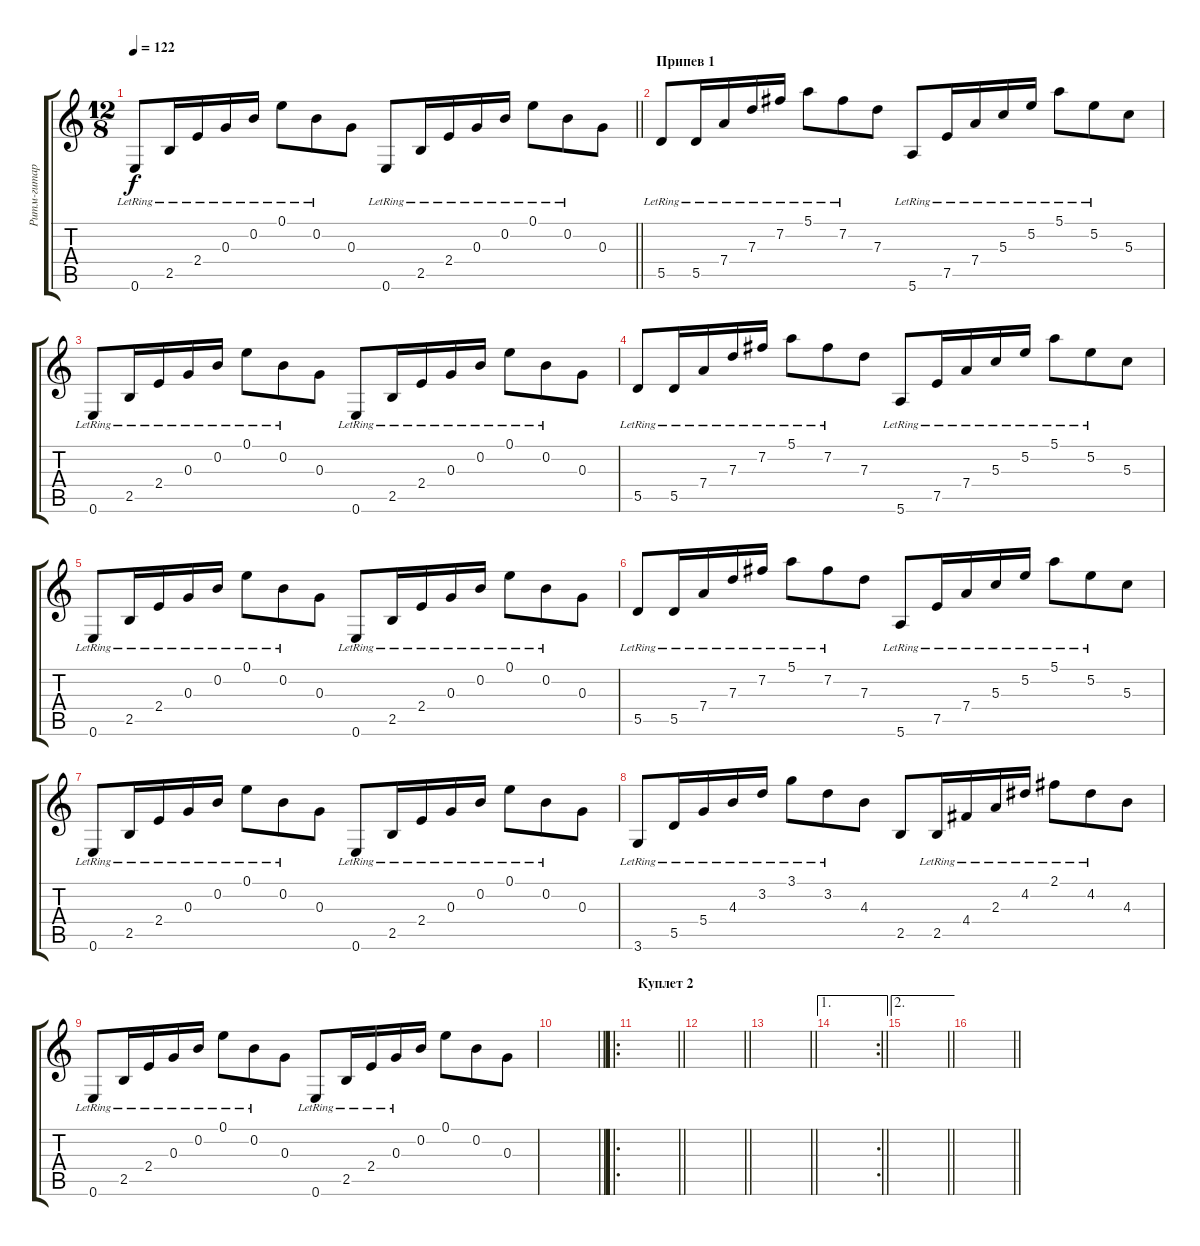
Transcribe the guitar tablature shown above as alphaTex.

\track ("Ритм-гитара" "Ритм-гитар") {instrument acousticguitarsteel}
\staff {score tabs}
\tuning (E4 B3 G3 D3 A2 E2) {hide}
\ts (12 8)
\tempo 122
\clef g2
\barLineRight lightlight
\ks c
0.6{lr}.8{dy f} 2.5{lr}.16 2.4{lr}.16 0.3{lr}.16 0.2{lr}.16 0.1{lr}.8 0.2{lr}.8 0.3.8 0.6{lr}.8 2.5{lr}.16 2.4{lr}.16 0.3{lr}.16 0.2{lr}.16 0.1{lr}.8 0.2{lr}.8 0.3.8 |
\section ("" "Припев 1")
5.5{lr}.8 5.5{lr}.16 7.4{lr}.16 7.3{lr}.16 7.2{lr}.16 5.1{lr}.8 7.2{lr}.8 7.3.8 5.6{lr}.8 7.5{lr}.16 7.4{lr}.16 5.3{lr}.16 5.2{lr}.16 5.1{lr}.8 5.2{lr}.8 5.3.8 |
0.6{lr}.8 2.5{lr}.16 2.4{lr}.16 0.3{lr}.16 0.2{lr}.16 0.1{lr}.8 0.2{lr}.8 0.3.8 0.6{lr}.8 2.5{lr}.16 2.4{lr}.16 0.3{lr}.16 0.2{lr}.16 0.1{lr}.8 0.2{lr}.8 0.3.8 |
5.5{lr}.8 5.5{lr}.16 7.4{lr}.16 7.3{lr}.16 7.2{lr}.16 5.1{lr}.8 7.2{lr}.8 7.3.8 5.6{lr}.8 7.5{lr}.16 7.4{lr}.16 5.3{lr}.16 5.2{lr}.16 5.1{lr}.8 5.2{lr}.8 5.3.8 |
0.6{lr}.8 2.5{lr}.16 2.4{lr}.16 0.3{lr}.16 0.2{lr}.16 0.1{lr}.8 0.2{lr}.8 0.3.8 0.6{lr}.8 2.5{lr}.16 2.4{lr}.16 0.3{lr}.16 0.2{lr}.16 0.1{lr}.8 0.2{lr}.8 0.3.8 |
5.5{lr}.8 5.5{lr}.16 7.4{lr}.16 7.3{lr}.16 7.2{lr}.16 5.1{lr}.8 7.2{lr}.8 7.3.8 5.6{lr}.8 7.5{lr}.16 7.4{lr}.16 5.3{lr}.16 5.2{lr}.16 5.1{lr}.8 5.2{lr}.8 5.3.8 |
0.6{lr}.8 2.5{lr}.16 2.4{lr}.16 0.3{lr}.16 0.2{lr}.16 0.1{lr}.8 0.2{lr}.8 0.3.8 0.6{lr}.8 2.5{lr}.16 2.4{lr}.16 0.3{lr}.16 0.2{lr}.16 0.1{lr}.8 0.2{lr}.8 0.3.8 |
3.6{lr}.8 5.5{lr}.16 5.4{lr}.16 4.3{lr}.16 3.2{lr}.16 3.1{lr}.8 3.2{lr}.8 4.3.8 2.5.8 2.5{lr}.16 4.4{lr}.16 2.3{lr}.16 4.2{lr}.16 2.1{lr}.8 4.2{lr}.8 4.3.8 |
0.6{lr}.8 2.5{lr}.16 2.4{lr}.16 0.3{lr}.16 0.2{lr}.16 0.1{lr}.8 0.2{lr}.8 0.3.8 0.6{lr}.8 2.5{lr}.16 2.4{lr}.16 0.3{lr}.16 0.2.16 0.1.8 0.2.8 0.3.8 |
\barLineRight lightlight
|
\ro
\section ("" "Куплет 2")
\barLineRight lightlight
|
\barLineRight lightlight
|
\barLineRight lightlight
|
\ae 1
\rc 2
\barLineRight lightlight
|
\ae 2
\barLineRight lightlight
|
\barLineRight lightlight
